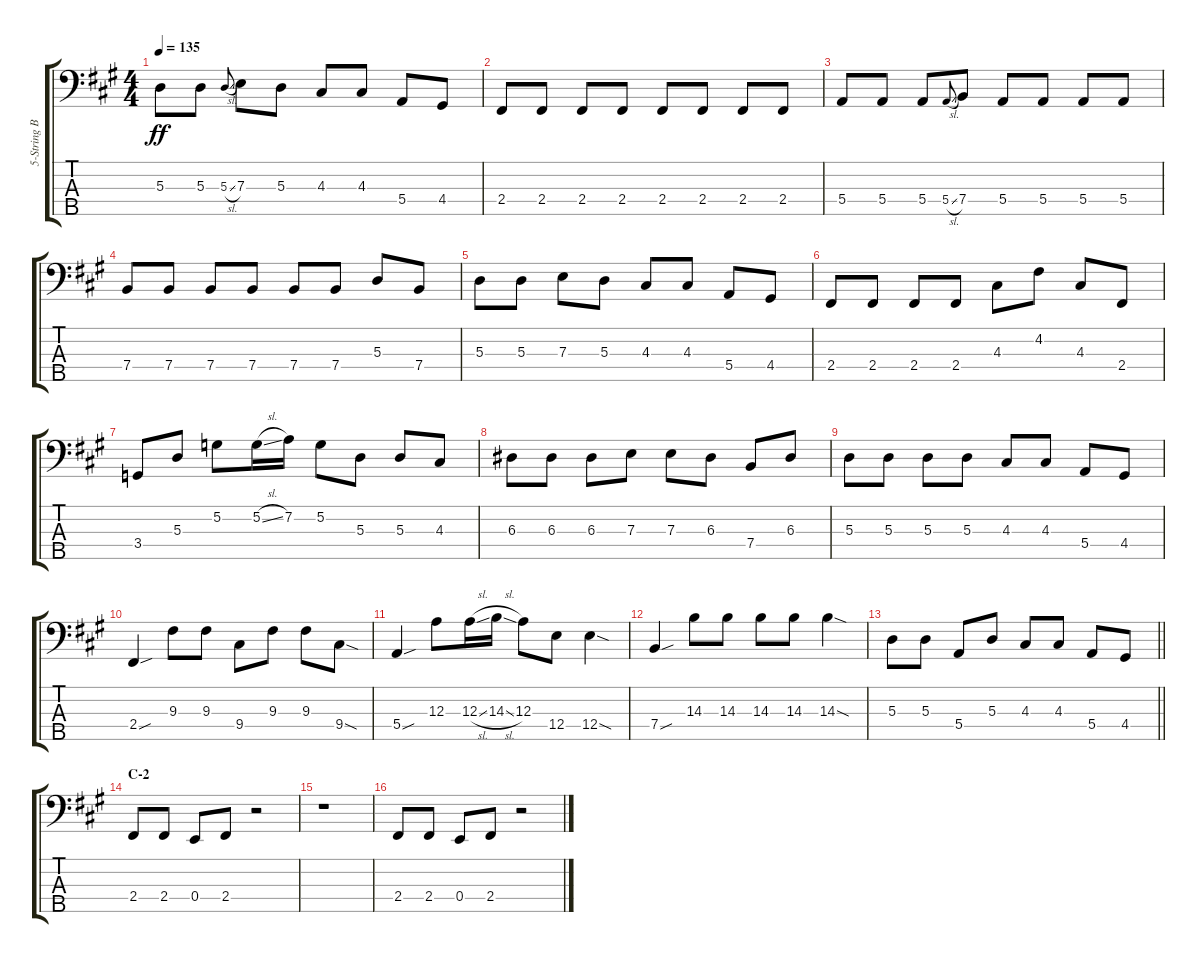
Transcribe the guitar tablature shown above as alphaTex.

\track ("5-String Bass" "5-String B") {instrument electricbassfinger}
\staff {score tabs}
\tuning (G2 D2 A1 E1 B0) {hide}
\ts (4 4)
\tempo 135
\clef f4
\ks a
5.3.8{dy ff} 5.3.8 5.3{sl}.8{gr onbeat} 7.3.8 5.3.8 4.3.8 4.3.8 5.4.8 4.4.8 |
2.4.8 2.4.8 2.4.8 2.4.8 2.4.8 2.4.8 2.4.8 2.4.8 |
5.4.8 5.4.8 5.4.8 5.4{sl}.8{gr onbeat} 7.4.8 5.4.8 5.4.8 5.4.8 5.4.8 |
7.4.8 7.4.8 7.4.8 7.4.8 7.4.8 7.4.8 5.3.8 7.4.8 |
5.3.8 5.3.8 7.3.8 5.3.8 4.3.8 4.3.8 5.4.8 4.4.8 |
2.4.8 2.4.8 2.4.8 2.4.8 4.3.8 4.2.8 4.3.8 2.4.8 |
3.4.8 5.3.8 5.2.8 5.2{sl}.16 7.2.16 5.2.8 5.3.8 5.3.8 4.3.8 |
6.3.8 6.3.8 6.3.8 7.3.8 7.3.8 6.3.8 7.4.8 6.3.8 |
5.3.8 5.3.8 5.3.8 5.3.8 4.3.8 4.3.8 5.4.8 4.4.8 |
2.4{sou}.4 9.3.8 9.3.8 9.4.8 9.3.8 9.3.8 9.4{sod}.8 |
5.4{sou}.4 12.3.8 12.3{sl}.16 14.3{sl}.16 12.3.8 12.4.8 12.4{sod}.4 |
7.4{sou}.4 14.3.8 14.3.8 14.3.8 14.3.8 14.3{sod}.4 |
\barLineRight lightlight
5.3.8 5.3.8 5.4.8 5.3.8 4.3.8 4.3.8 5.4.8 4.4.8 |
\section ("" "C-2")
2.4.8 2.4.8 0.4.8 2.4.8 r.2 |
r.1 |
2.4.8 2.4.8 0.4.8 2.4.8 r.2
